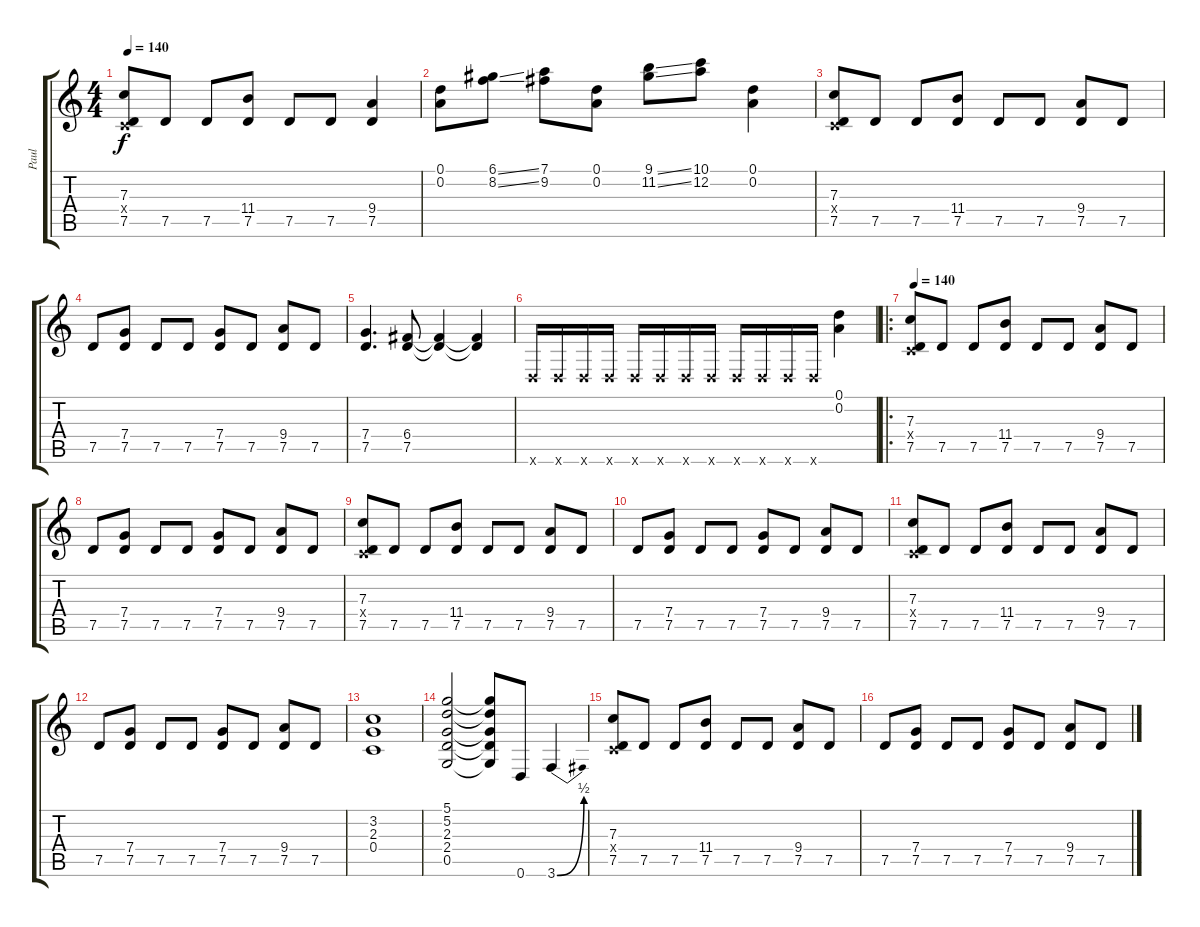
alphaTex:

\track ("Paul" "Paul") {instrument distortionguitar}
\staff {score tabs}
\tuning (D4 A3 F3 C3 G2 D2) {hide}
\ts (4 4)
\tempo 140
\clef g2
\ks c
(7.3 0.4{x} 7.5).8{dy f} 7.5.8 7.5.8 (11.4 7.5).8 7.5.8 7.5.8 (9.4 7.5).4 |
(0.1 0.2).8 (6.1{ss} 8.2{ss}).8 (7.1 9.2).8 (0.1 0.2).8 (9.1{ss} 11.2{ss}).8 (10.1 12.2).8 (0.1 0.2).4 |
(7.3 0.4{x} 7.5).8 7.5.8 7.5.8 (11.4 7.5).8 7.5.8 7.5.8 (9.4 7.5).8 7.5.8 |
7.5.8 (7.4 7.5).8 7.5.8 7.5.8 (7.4 7.5).8 7.5.8 (9.4 7.5).8 7.5.8 |
(7.4 7.5).4{d} (6.4 7.5).8 (6.4{t} 7.5{t}).4 (6.4{t} 7.5{t}).4 |
0.6{x}.16 0.6{x}.16 0.6{x}.16 0.6{x}.16 0.6{x}.16 0.6{x}.16 0.6{x}.16 0.6{x}.16 0.6{x}.16 0.6{x}.16 0.6{x}.16 0.6{x}.16 (0.1 0.2).4 |
\ro
\tempo 140
(7.3 0.4{x} 7.5).8 7.5.8 7.5.8 (11.4 7.5).8 7.5.8 7.5.8 (9.4 7.5).8 7.5.8 |
7.5.8 (7.4 7.5).8 7.5.8 7.5.8 (7.4 7.5).8 7.5.8 (9.4 7.5).8 7.5.8 |
(7.3 0.4{x} 7.5).8 7.5.8 7.5.8 (11.4 7.5).8 7.5.8 7.5.8 (9.4 7.5).8 7.5.8 |
7.5.8 (7.4 7.5).8 7.5.8 7.5.8 (7.4 7.5).8 7.5.8 (9.4 7.5).8 7.5.8 |
(7.3 0.4{x} 7.5).8 7.5.8 7.5.8 (11.4 7.5).8 7.5.8 7.5.8 (9.4 7.5).8 7.5.8 |
7.5.8 (7.4 7.5).8 7.5.8 7.5.8 (7.4 7.5).8 7.5.8 (9.4 7.5).8 7.5.8 |
(3.2 2.3 0.4).1 |
(5.1 5.2 2.3 2.4 0.5).2 (5.1{t} 5.2{t} 2.3{t} 2.4{t} 0.5{t}).8 0.6.8 3.6{be (bend 0 0 60 2)}.4 |
(7.3 0.4{x} 7.5).8 7.5.8 7.5.8 (11.4 7.5).8 7.5.8 7.5.8 (9.4 7.5).8 7.5.8 |
7.5.8 (7.4 7.5).8 7.5.8 7.5.8 (7.4 7.5).8 7.5.8 (9.4 7.5).8 7.5.8
